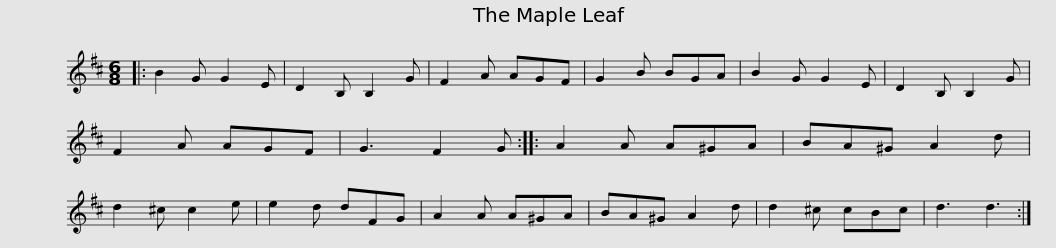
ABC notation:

X:1
L:1/8
M:6/8
I:linebreak $
K:D
V:1 treble
V:1
|: B2 G G2 E | D2 B, B,2 G | F2 A AGF | G2 B BGA | B2 G G2 E | %5
 D2 B, B,2 G | F2 A AGF | G3 F2 G ::$ A2 A A^GA | BA^G A2 d | %10
 d2 ^c c2 e | e2 d dFG | A2 A A^GA | BA^G A2 d | d2 ^c cBc | %15
 d3 d3 :| %16
